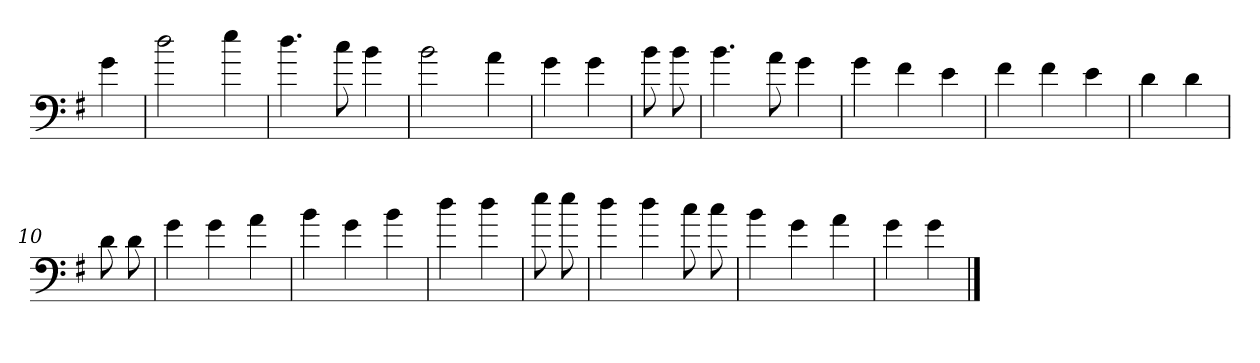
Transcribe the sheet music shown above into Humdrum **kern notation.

**kern
*part1
*staff1
*clefF4
*k[f#]
*G:
=
4g
=1
2dd
4ee
=2
4.dd
8cc
4b
=3
2b
4a
=4
4g
4g
=5
8b
8b
=6
4.b
8a
4g
=7
4g
4f#
4e
=8
4f#
4f#
4e
=9
4d
4d
=10
8d
8d
=11
4g
4g
4a
=12
4b
4g
4b
=13
4dd
4dd
=14
8ee
8ee
=15
4dd
4dd
8cc
8cc
=16
4b
4g
4a
=17
4g
4g
==
*-
